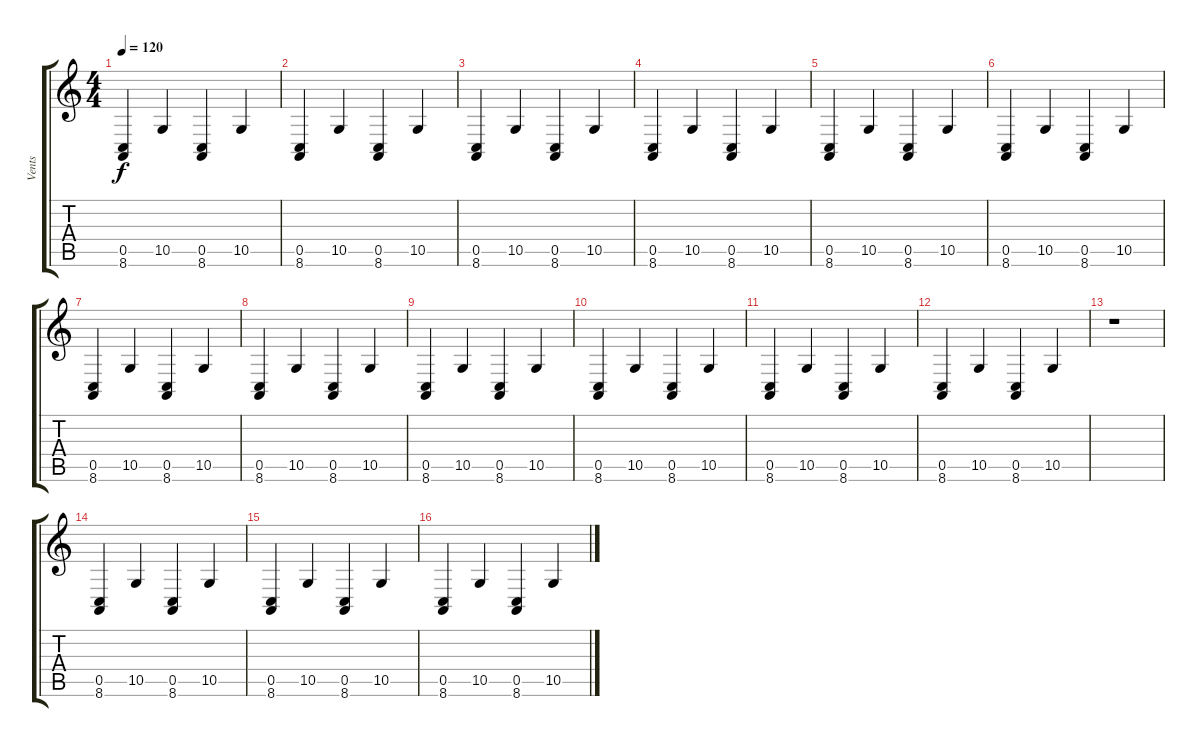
\track ("Vents" "Vents") {instrument stringensemble1}
\staff {score tabs}
\tuning (E4 B3 G3 D3 A2 E2) {hide}
\ts (4 4)
\tempo 120
\clef g2
\ks c
(0.5 8.6).4{dy f} 10.5.4 (0.5 8.6).4 10.5.4 |
(0.5 8.6).4 10.5.4 (0.5 8.6).4 10.5.4 |
(0.5 8.6).4 10.5.4 (0.5 8.6).4 10.5.4 |
(0.5 8.6).4 10.5.4 (0.5 8.6).4 10.5.4 |
(0.5 8.6).4 10.5.4 (0.5 8.6).4 10.5.4 |
(0.5 8.6).4 10.5.4 (0.5 8.6).4 10.5.4 |
(0.5 8.6).4 10.5.4 (0.5 8.6).4 10.5.4 |
(0.5 8.6).4 10.5.4 (0.5 8.6).4 10.5.4 |
(0.5 8.6).4 10.5.4 (0.5 8.6).4 10.5.4 |
(0.5 8.6).4 10.5.4 (0.5 8.6).4 10.5.4 |
(0.5 8.6).4 10.5.4 (0.5 8.6).4 10.5.4 |
(0.5 8.6).4 10.5.4 (0.5 8.6).4 10.5.4 |
r.1 |
(0.5 8.6).4 10.5.4 (0.5 8.6).4 10.5.4 |
(0.5 8.6).4 10.5.4 (0.5 8.6).4 10.5.4 |
(0.5 8.6).4 10.5.4 (0.5 8.6).4 10.5.4
